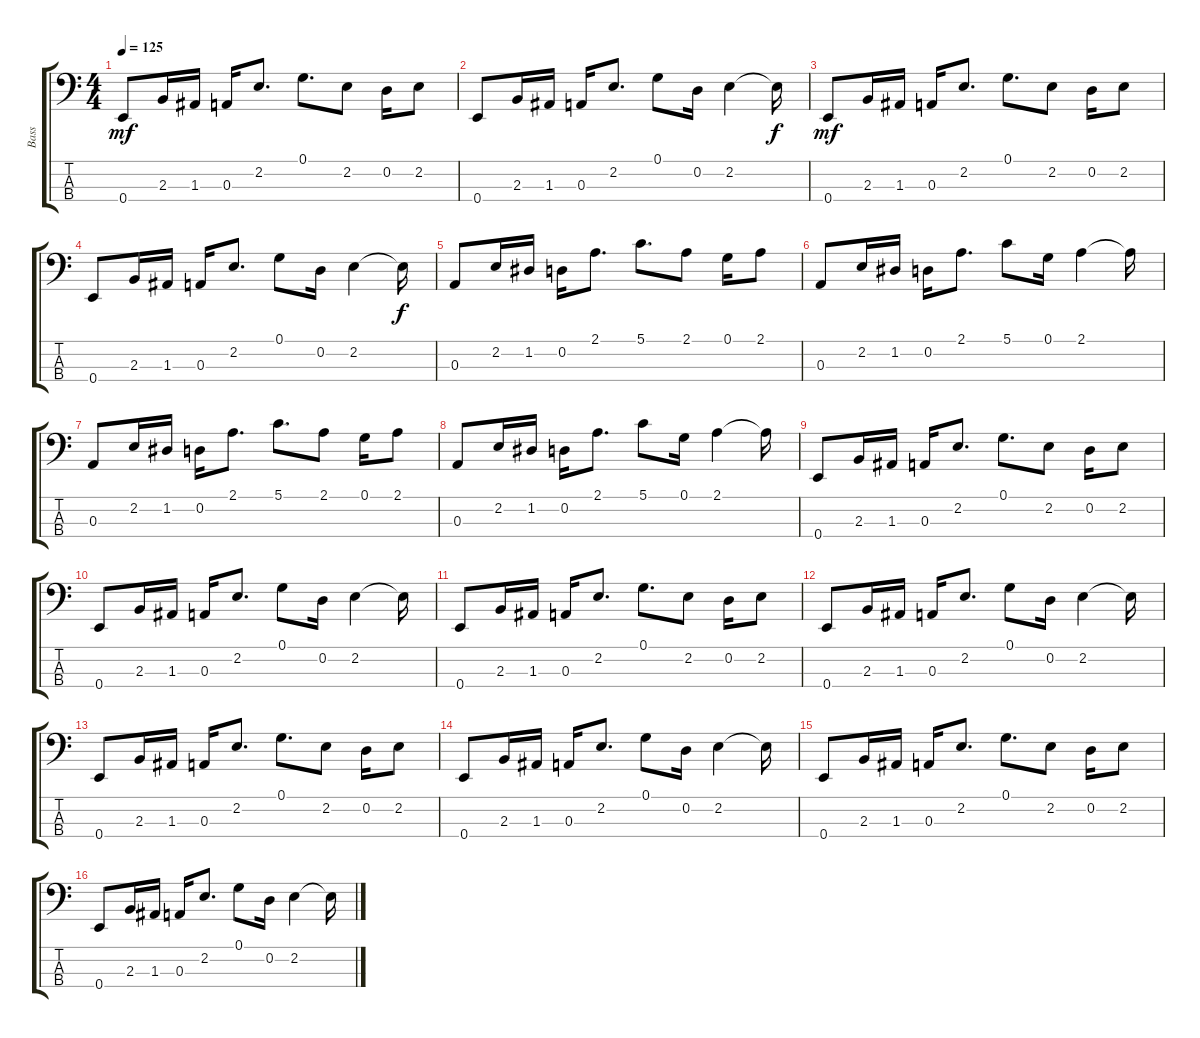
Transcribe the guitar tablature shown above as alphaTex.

\track ("Bass" "Bass") {instrument electricbassfinger}
\staff {score tabs}
\tuning (G2 D2 A1 E1) {hide}
\ts (4 4)
\tempo 125
\clef f4
\ks c
0.4.8{dy mf} 2.3.16 1.3.16 0.3.16 2.2.8{d} 0.1.8{d} 2.2.8 0.2.16 2.2.8 |
0.4.8 2.3.16 1.3.16 0.3.16 2.2.8{d} 0.1.8 0.2.16 2.2.4 2.2{t}.16{dy f} |
0.4.8{dy mf} 2.3.16 1.3.16 0.3.16 2.2.8{d} 0.1.8{d} 2.2.8 0.2.16 2.2.8 |
0.4.8 2.3.16 1.3.16 0.3.16 2.2.8{d} 0.1.8 0.2.16 2.2.4 2.2{t}.16{dy f} |
0.3.8 2.2.16 1.2.16 0.2.16 2.1.8{d} 5.1.8{d} 2.1.8 0.1.16 2.1.8 |
0.3.8 2.2.16 1.2.16 0.2.16 2.1.8{d} 5.1.8 0.1.16 2.1.4 2.1{t}.16 |
0.3.8 2.2.16 1.2.16 0.2.16 2.1.8{d} 5.1.8{d} 2.1.8 0.1.16 2.1.8 |
0.3.8 2.2.16 1.2.16 0.2.16 2.1.8{d} 5.1.8 0.1.16 2.1.4 2.1{t}.16 |
0.4.8 2.3.16 1.3.16 0.3.16 2.2.8{d} 0.1.8{d} 2.2.8 0.2.16 2.2.8 |
0.4.8 2.3.16 1.3.16 0.3.16 2.2.8{d} 0.1.8 0.2.16 2.2.4 2.2{t}.16 |
0.4.8 2.3.16 1.3.16 0.3.16 2.2.8{d} 0.1.8{d} 2.2.8 0.2.16 2.2.8 |
0.4.8 2.3.16 1.3.16 0.3.16 2.2.8{d} 0.1.8 0.2.16 2.2.4 2.2{t}.16 |
0.4.8 2.3.16 1.3.16 0.3.16 2.2.8{d} 0.1.8{d} 2.2.8 0.2.16 2.2.8 |
0.4.8 2.3.16 1.3.16 0.3.16 2.2.8{d} 0.1.8 0.2.16 2.2.4 2.2{t}.16 |
0.4.8 2.3.16 1.3.16 0.3.16 2.2.8{d} 0.1.8{d} 2.2.8 0.2.16 2.2.8 |
0.4.8 2.3.16 1.3.16 0.3.16 2.2.8{d} 0.1.8 0.2.16 2.2.4 2.2{t}.16
